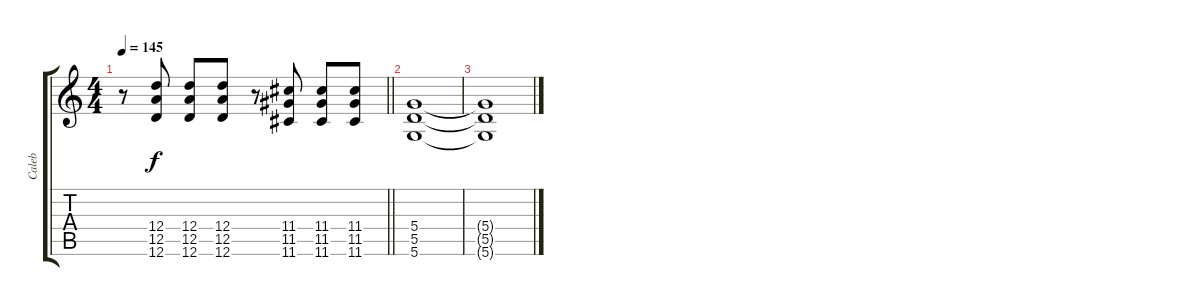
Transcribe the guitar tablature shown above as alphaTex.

\track ("Caleb" "Caleb") {instrument distortionguitar}
\staff {score tabs}
\tuning (E4 B3 G3 D3 A2 D2) {hide}
\ts (4 4)
\tempo 145
\clef g2
\barLineRight lightlight
\ks c
r.8{dy f} (12.4 12.5 12.6).8 (12.4 12.5 12.6).8 (12.4 12.5 12.6).8 r.8 (11.4 11.5 11.6).8 (11.4 11.5 11.6).8 (11.4 11.5 11.6).8 |
(5.4 5.5 5.6).1 |
(5.4{t} 5.5{t} 5.6{t}).1
